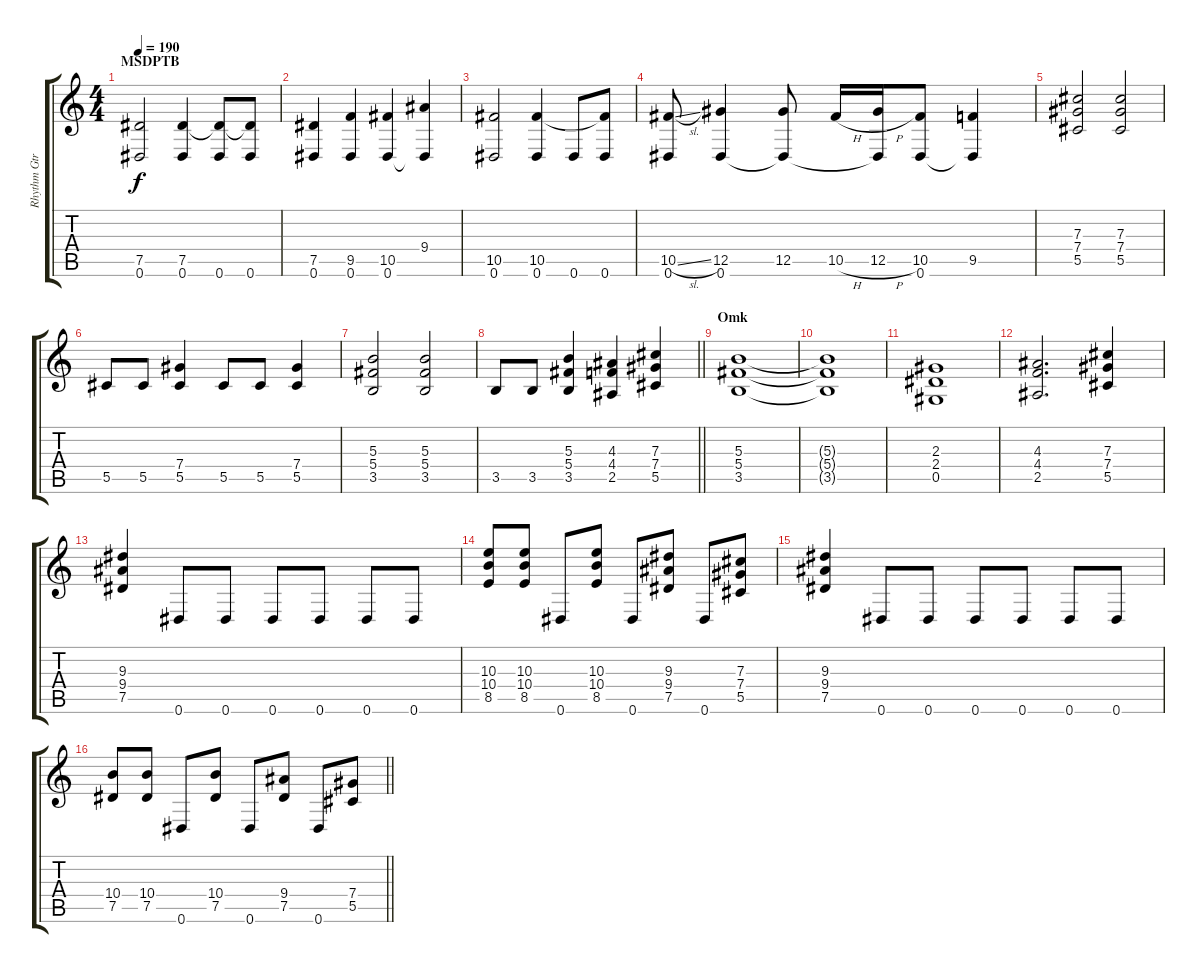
\track ("Rhythm Gtr. 1" "Rhythm Gtr") {instrument distortionguitar}
\staff {score tabs}
\tuning (Eb4 Bb3 Gb3 Db3 Ab2 Eb2) {hide}
\ts (4 4)
\section ("" "MSDPTB")
\tempo 190
\clef g2
\ks c
(7.5 0.6).2{dy f} (7.5 0.6).4 (7.5{t} 0.6).8 (7.5{t} 0.6).8 |
(7.5 0.6).4 (9.5 0.6).4 (10.5 0.6).4 (9.4 0.6{t}).4 |
(10.5 0.6).2 (10.5 0.6).4 0.6.8 (10.5{t} 0.6).8 |
(10.5{sl} 0.6).8 (12.5 0.6).4 (12.5 0.6{t}).8 10.5{h}.16 (12.5{h} 0.6{t}).16 (10.5 0.6).8 (9.5 0.6{t}).4 |
(7.3 7.4 5.5).2 (7.3 7.4 5.5).2 |
5.5.8 5.5.8 (7.4 5.5).4 5.5.8 5.5.8 (7.4 5.5).4 |
(5.3 5.4 3.5).2 (5.3 5.4 3.5).2 |
\barLineRight lightlight
3.5.8 3.5.8 (5.3 5.4 3.5).4 (4.3 4.4 2.5).4 (7.3 7.4 5.5).4 |
\section ("" "Omk")
(5.3 5.4 3.5).1 |
(5.3{t} 5.4{t} 3.5{t}).1 |
(2.3 2.4 0.5).1 |
(4.3 4.4 2.5).2{d} (7.3 7.4 5.5).4 |
(9.3 9.4 7.5).4 0.6.8 0.6.8 0.6.8 0.6.8 0.6.8 0.6.8 |
(10.3 10.4 8.5).8 (10.3 10.4 8.5).8 0.6.8 (10.3 10.4 8.5).8 0.6.8 (9.3 9.4 7.5).8 0.6.8 (7.3 7.4 5.5).8 |
(9.3 9.4 7.5).4 0.6.8 0.6.8 0.6.8 0.6.8 0.6.8 0.6.8 |
\barLineRight lightlight
(10.4 7.5).8 (10.4 7.5).8 0.6.8 (10.4 7.5).8 0.6.8 (9.4 7.5).8 0.6.8 (7.4 5.5).8
